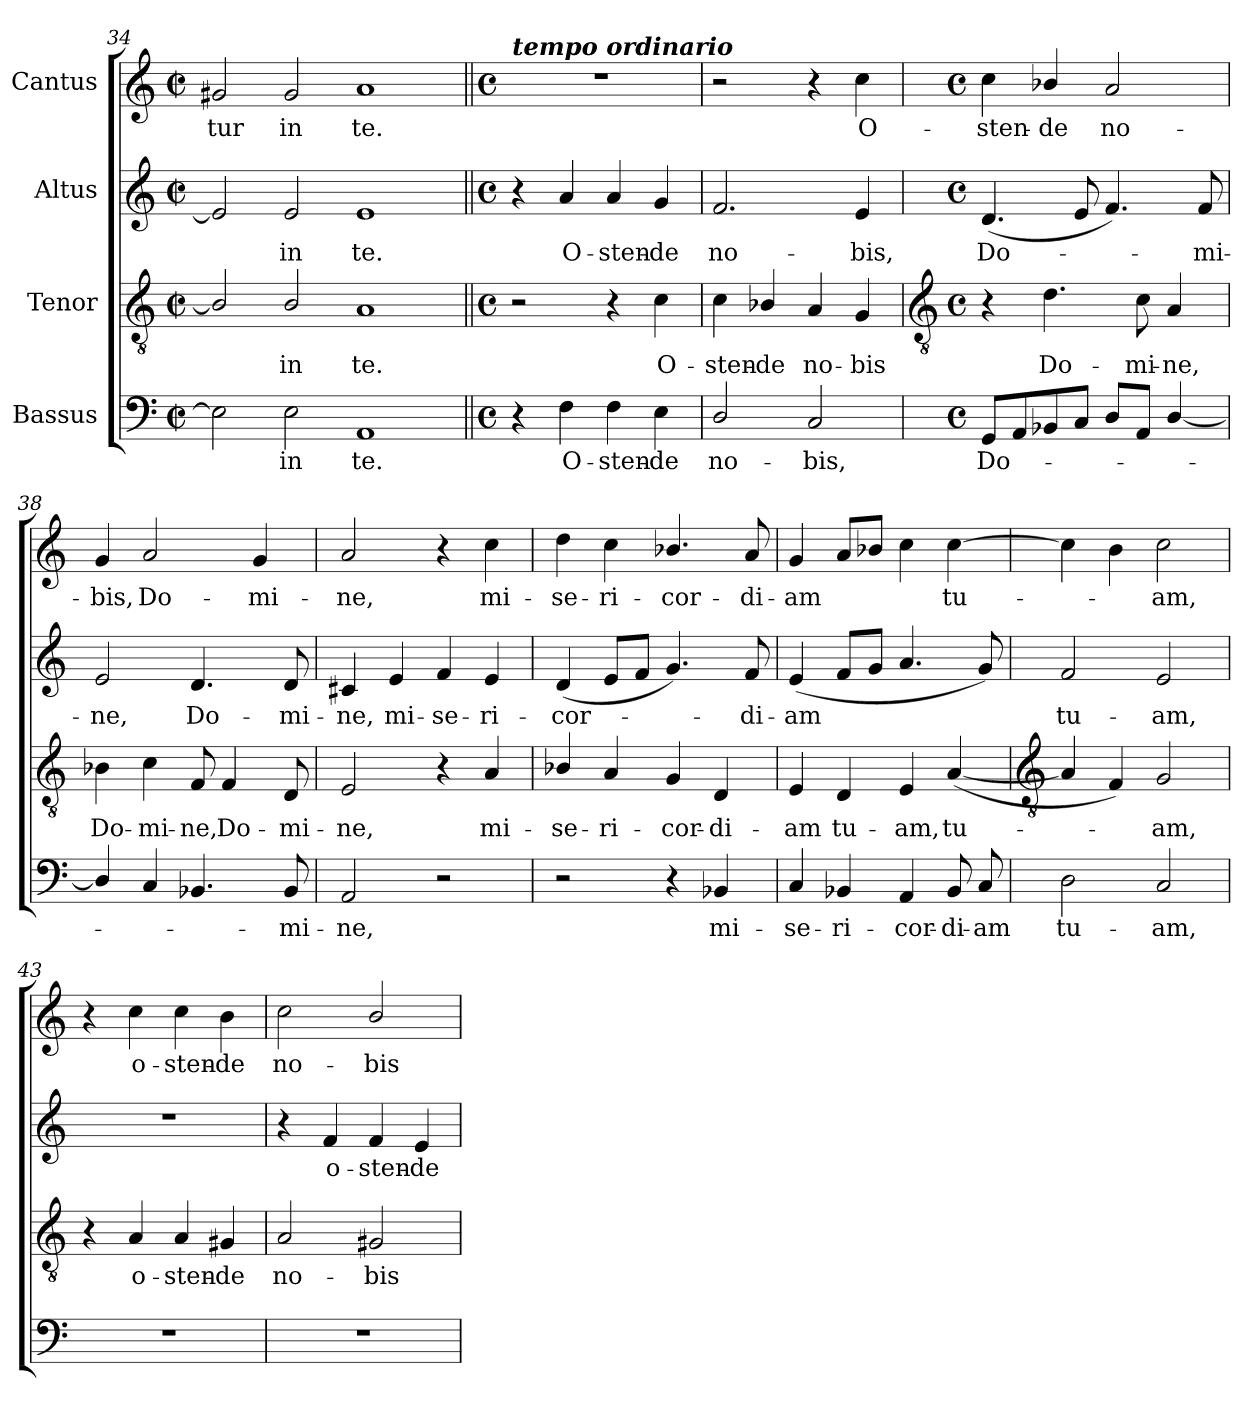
**kern	**text	**kern	**text	**kern	**text	**kern	**text
*part4	*part4	*part3	*part3	*part2	*part2	*part1	*part1
*staff4	*staff4	*staff3	*staff3	*staff2	*staff2	*staff1	*staff1
*I"Bassus	*	*I"Tenor	*	*I"Altus	*	*I"Cantus	*
*clefF4	*	*clefGv2	*	*clefG2	*	*clefG2	*
*k[]	*	*k[]	*	*k[]	*	*k[]	*
*C:	*	*C:	*	*C:	*	*C:	*
*M4/2	*	*M4/2	*	*M4/2	*	*M4/2	*
*met(c|)	*	*met(c|)	*	*met(c|)	*	*met(c|)	*
=34	=34	=34	=34	=34	=34	=34	=34
!	!	!	!	!	!	!	!LO:LY:b
2E]	.	2B/]	.	2e]	.	2g#X	tur
!	!LO:LY:b	!	!LO:LY:b	!	!LO:LY:b	!	!LO:LY:b
2E	in	2B/	in	2e	in	2g#	in
!	!LO:LY:b	!	!LO:LY:b	!	!LO:LY:b	!	!LO:LY:b
1AA	te.	1A	te.	1e	te.	1a	te.
=35||	=35||	=35||	=35||	=35||	=35||	=35||	=35||
*M4/4	*	*M4/4	*	*M4/4	*	*M4/4	*
*met(c)	*	*met(c)	*	*met(c)	*	*met(c)	*
!	!	!	!	!	!	!LO:TX:a:Bi:t=tempo ordinario	!
4r	.	2r	.	4r	.	1r	.
!	!LO:LY:b	!	!	!	!LO:LY:b	!	!
4F	O-	.	.	4a	O-	.	.
!	!LO:LY:b	!	!	!	!LO:LY:b	!	!
4F	-sten-	4r	.	4a	-sten-	.	.
!	!LO:LY:b	!	!LO:LY:b	!	!LO:LY:b	!	!
4E	-de	4c	O-	4g	-de	.	.
=36	=36	=36	=36	=36	=36	=36	=36
!	!LO:LY:b	!	!LO:LY:b	!	!LO:LY:b	!	!
2D/	no-	4c	-sten-	2.f	no-	2r	.
!	!	!	!LO:LY:b	!	!	!	!
.	.	4B-X/	-de	.	.	.	.
!	!LO:LY:b	!	!LO:LY:b	!	!	!	!
2C	-bis,	4A	no-	.	.	4r	.
!	!	!	!LO:LY:b	!	!LO:LY:b	!	!LO:LY:b
.	.	4G	-bis	4e	-bis,	4cc	O-
!!LO:LB:g=z
=37	=37	=37	=37	=37	=37	=37	=37
*	*	*clefGv2	*	*	*	*	*
*M4/4	*	*M4/4	*	*M4/4	*	*M4/4	*
*met(c)	*	*met(c)	*	*met(c)	*	*met(c)	*
!	!LO:LY:b	!	!	!	!LO:LY:b	!	!LO:LY:b
8GGL	Do-	4r	.	(<4.d	Do-	4cc	-sten-
8AA	.	.	.	.	.	.	.
!	!	!	!LO:LY:b	!	!	!	!LO:LY:b
8BB-X	.	4.d	Do-	.	.	4b-X/	-de
8CJ	.	.	.	8e	.	.	.
!	!	!	!	!	!	!	!LO:LY:b
8DL	.	.	.	4.f)	.	2a	no-
!	!	!	!LO:LY:b	!	!	!	!
8AAJ	.	8c	-mi-	.	.	.	.
!	!	!	!LO:LY:b	!	!	!	!
[4D/	.	4A	-ne,	.	.	.	.
!	!	!	!	!	!LO:LY:b	!	!
.	.	.	.	8f	mi-	.	.
=38	=38	=38	=38	=38	=38	=38	=38
!	!	!	!LO:LY:b	!	!LO:LY:b	!	!LO:LY:b
4D/]	.	4B-X	Do-	2e	-ne,	4g	-bis,
!	!	!	!LO:LY:b	!	!	!	!LO:LY:b
4C	.	4c	-mi-	.	.	2a	Do-
!	!	!	!LO:LY:b	!	!LO:LY:b	!	!
4.BB-X	.	8F	-ne,	4.d	Do-	.	.
!	!	!	!LO:LY:b	!	!	!	!
.	.	4F	Do-	.	.	.	.
!	!	!	!	!	!	!	!LO:LY:b
.	.	.	.	.	.	4g	-mi-
!	!LO:LY:b	!	!LO:LY:b	!	!LO:LY:b	!	!
8BB-	mi-	8D	-mi-	8d	-mi-	.	.
=39	=39	=39	=39	=39	=39	=39	=39
!	!LO:LY:b	!	!LO:LY:b	!	!LO:LY:b	!	!LO:LY:b
2AA	-ne,	2E	-ne,	4c#X	-ne,	2a	-ne,
!	!	!	!	!	!LO:LY:b	!	!
.	.	.	.	4e	mi-	.	.
!	!	!	!	!	!LO:LY:b	!	!
2r	.	4r	.	4f	-se-	4r	.
!	!	!	!LO:LY:b	!	!LO:LY:b	!	!LO:LY:b
.	.	4A	mi-	4e	-ri-	4cc	mi-
=40	=40	=40	=40	=40	=40	=40	=40
!	!	!	!LO:LY:b	!	!LO:LY:b	!	!LO:LY:b
2r	.	4B-X/	-se-	(<4d	-cor-	4dd	-se-
!	!	!	!LO:LY:b	!	!	!	!LO:LY:b
.	.	4A	-ri-	8eL	.	4cc	-ri-
.	.	.	.	8fJ	.	.	.
!	!	!	!LO:LY:b	!	!	!	!LO:LY:b
4r	.	4G	-cor-	4.g)	.	4.b-X/	-cor-
!	!LO:LY:b	!	!LO:LY:b	!	!	!	!
4BB-X	mi-	4D	-di-	.	.	.	.
!	!	!	!	!	!LO:LY:b	!	!LO:LY:b
.	.	.	.	8f	di-	8a	-di-
=41	=41	=41	=41	=41	=41	=41	=41
!	!LO:LY:b	!	!LO:LY:b	!	!LO:LY:b	!	!LO:LY:b
4C	-se-	4E	-am	(<4e	-am	4g	-am
!	!LO:LY:b	!	!LO:LY:b	!	!	!	!
4BB-X	-ri-	4D	tu-	8fL	.	8aL	.
.	.	.	.	8gJ	.	8b-XJ	.
!	!LO:LY:b	!	!LO:LY:b	!	!	!	!
4AA	-cor-	4E	-am,	4.a	.	4cc	.
!	!LO:LY:b	!	!LO:LY:b	!	!	!	!LO:LY:b
8BB-	-di-	(<[4A	tu-	.	.	[4cc	tu-
!	!LO:LY:b	!	!	!	!	!	!
8C	-am	.	.	8g)	.	.	.
!!LO:LB:g=z
=42	=42	=42	=42	=42	=42	=42	=42
*	*	*clefGv2	*	*	*	*	*
!	!LO:LY:b	!	!	!	!LO:LY:b	!	!
2D	tu-	4A]	.	2f	tu-	4cc]	.
.	.	4F)	.	.	.	4b	.
!	!LO:LY:b	!	!LO:LY:b	!	!LO:LY:b	!	!LO:LY:b
2C	-am,	2G	am,	2e	-am,	2cc	am,
=43	=43	=43	=43	=43	=43	=43	=43
1r	.	4r	.	1r	.	4r	.
!	!	!	!LO:LY:b	!	!	!	!LO:LY:b
.	.	4A	o-	.	.	4cc	o-
!	!	!	!LO:LY:b	!	!	!	!LO:LY:b
.	.	4A	-sten-	.	.	4cc	-sten-
!	!	!	!LO:LY:b	!	!	!	!LO:LY:b
.	.	4G#X	-de	.	.	4b	-de
=44	=44	=44	=44	=44	=44	=44	=44
!	!	!	!LO:LY:b	!	!	!	!LO:LY:b
1r	.	2A	no-	4r	.	2cc	no-
!	!	!	!	!	!LO:LY:b	!	!
.	.	.	.	4f	o-	.	.
!	!	!	!LO:LY:b	!	!LO:LY:b	!	!LO:LY:b
.	.	2G#X	-bis	4f	-sten-	2b/	-bis
!	!	!	!	!	!LO:LY:b	!	!
.	.	.	.	4e	-de	.	.
=	=	=	=	=	=	=	=
*-	*-	*-	*-	*-	*-	*-	*-
